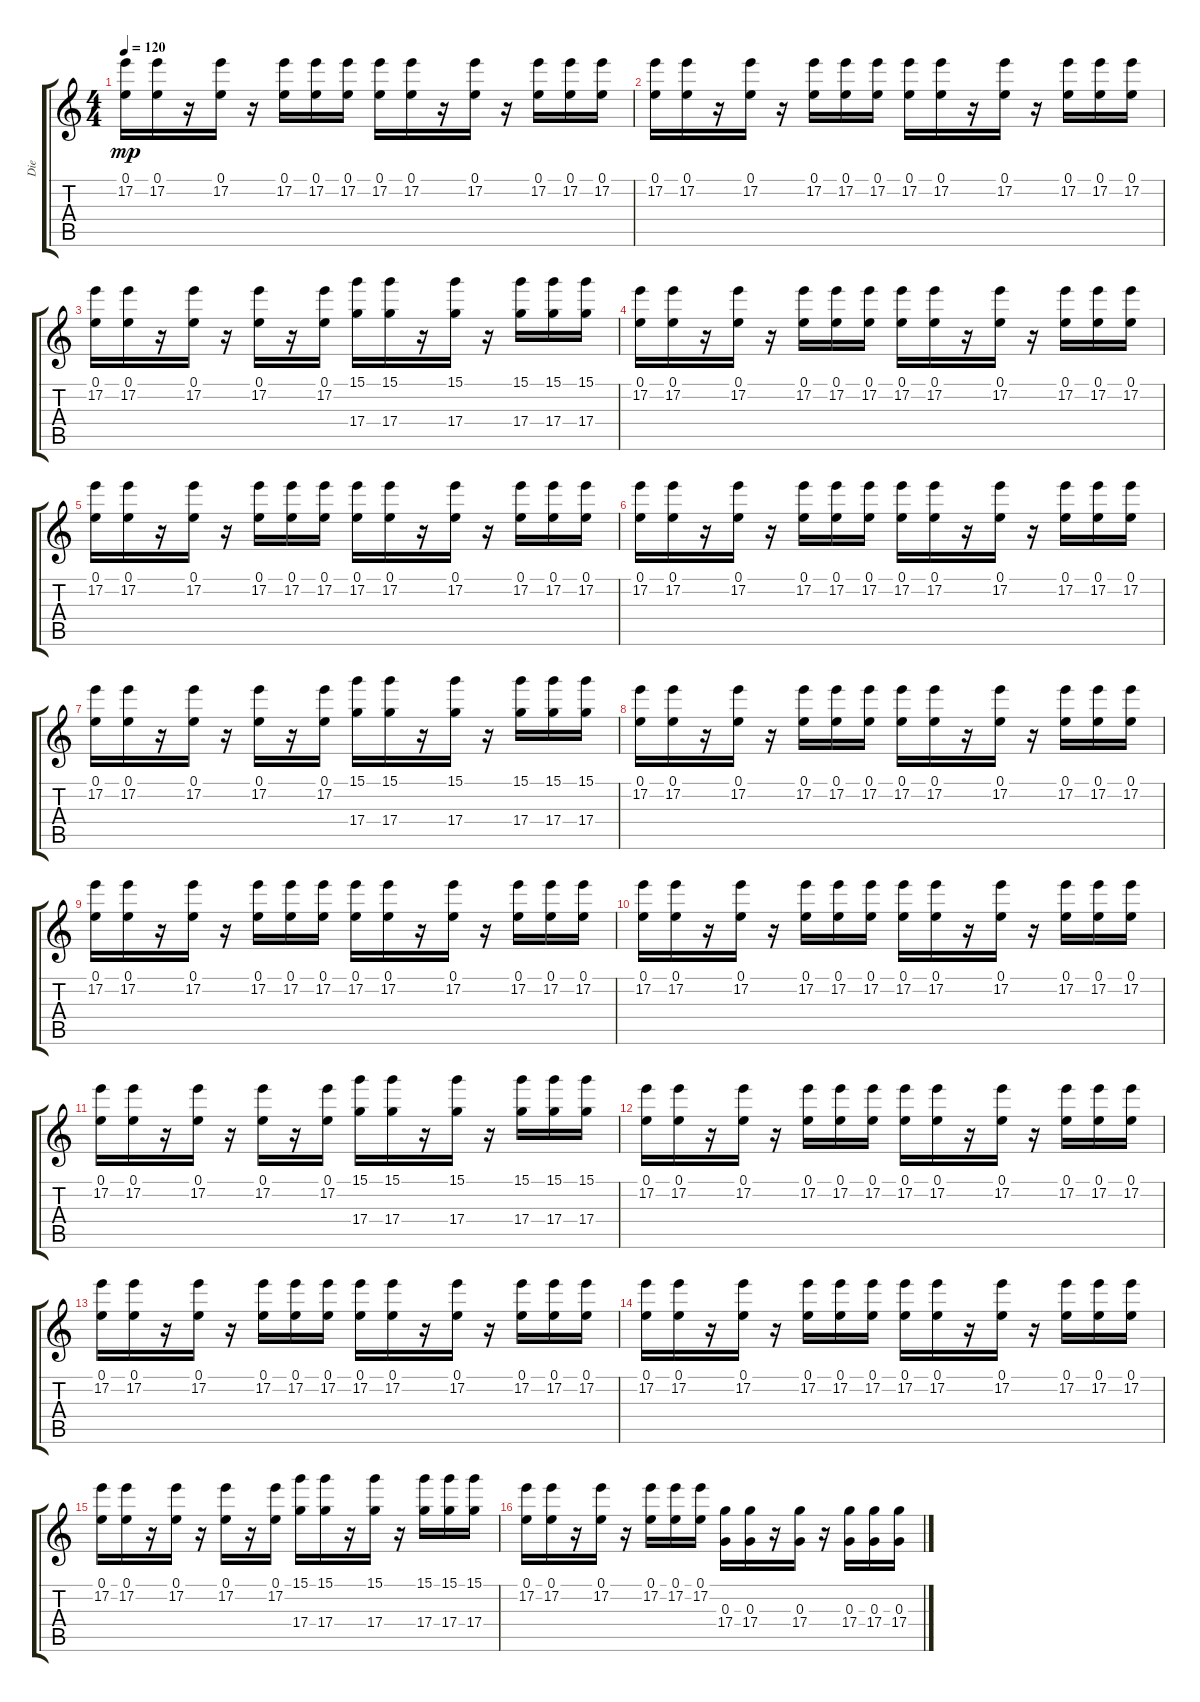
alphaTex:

\track ("Die" "Die") {instrument electricguitarclean}
\staff {score tabs}
\tuning (E4 B3 G3 D3 A2 E2) {hide}
\ts (4 4)
\tempo 120
\clef g2
\ks c
(0.1 17.2).16{dy mp} (0.1 17.2).16 r.16 (0.1 17.2).16 r.16 (0.1 17.2).16 (0.1 17.2).16 (0.1 17.2).16 (0.1 17.2).16 (0.1 17.2).16 r.16 (0.1 17.2).16 r.16 (0.1 17.2).16 (0.1 17.2).16 (0.1 17.2).16 |
(0.1 17.2).16 (0.1 17.2).16 r.16 (0.1 17.2).16 r.16 (0.1 17.2).16 (0.1 17.2).16 (0.1 17.2).16 (0.1 17.2).16 (0.1 17.2).16 r.16 (0.1 17.2).16 r.16 (0.1 17.2).16 (0.1 17.2).16 (0.1 17.2).16 |
(0.1 17.2).16 (0.1 17.2).16 r.16 (0.1 17.2).16 r.16 (0.1 17.2).16 r.16 (0.1 17.2).16 (15.1 17.4).16 (15.1 17.4).16 r.16 (15.1 17.4).16 r.16 (15.1 17.4).16 (15.1 17.4).16 (15.1 17.4).16 |
(0.1 17.2).16 (0.1 17.2).16 r.16 (0.1 17.2).16 r.16 (0.1 17.2).16 (0.1 17.2).16 (0.1 17.2).16 (0.1 17.2).16 (0.1 17.2).16 r.16 (0.1 17.2).16 r.16 (0.1 17.2).16 (0.1 17.2).16 (0.1 17.2).16 |
(0.1 17.2).16 (0.1 17.2).16 r.16 (0.1 17.2).16 r.16 (0.1 17.2).16 (0.1 17.2).16 (0.1 17.2).16 (0.1 17.2).16 (0.1 17.2).16 r.16 (0.1 17.2).16 r.16 (0.1 17.2).16 (0.1 17.2).16 (0.1 17.2).16 |
(0.1 17.2).16 (0.1 17.2).16 r.16 (0.1 17.2).16 r.16 (0.1 17.2).16 (0.1 17.2).16 (0.1 17.2).16 (0.1 17.2).16 (0.1 17.2).16 r.16 (0.1 17.2).16 r.16 (0.1 17.2).16 (0.1 17.2).16 (0.1 17.2).16 |
(0.1 17.2).16 (0.1 17.2).16 r.16 (0.1 17.2).16 r.16 (0.1 17.2).16 r.16 (0.1 17.2).16 (15.1 17.4).16 (15.1 17.4).16 r.16 (15.1 17.4).16 r.16 (15.1 17.4).16 (15.1 17.4).16 (15.1 17.4).16 |
(0.1 17.2).16 (0.1 17.2).16 r.16 (0.1 17.2).16 r.16 (0.1 17.2).16 (0.1 17.2).16 (0.1 17.2).16 (0.1 17.2).16 (0.1 17.2).16 r.16 (0.1 17.2).16 r.16 (0.1 17.2).16 (0.1 17.2).16 (0.1 17.2).16 |
(0.1 17.2).16 (0.1 17.2).16 r.16 (0.1 17.2).16 r.16 (0.1 17.2).16 (0.1 17.2).16 (0.1 17.2).16 (0.1 17.2).16 (0.1 17.2).16 r.16 (0.1 17.2).16 r.16 (0.1 17.2).16 (0.1 17.2).16 (0.1 17.2).16 |
(0.1 17.2).16 (0.1 17.2).16 r.16 (0.1 17.2).16 r.16 (0.1 17.2).16 (0.1 17.2).16 (0.1 17.2).16 (0.1 17.2).16 (0.1 17.2).16 r.16 (0.1 17.2).16 r.16 (0.1 17.2).16 (0.1 17.2).16 (0.1 17.2).16 |
(0.1 17.2).16 (0.1 17.2).16 r.16 (0.1 17.2).16 r.16 (0.1 17.2).16 r.16 (0.1 17.2).16 (15.1 17.4).16 (15.1 17.4).16 r.16 (15.1 17.4).16 r.16 (15.1 17.4).16 (15.1 17.4).16 (15.1 17.4).16 |
(0.1 17.2).16 (0.1 17.2).16 r.16 (0.1 17.2).16 r.16 (0.1 17.2).16 (0.1 17.2).16 (0.1 17.2).16 (0.1 17.2).16 (0.1 17.2).16 r.16 (0.1 17.2).16 r.16 (0.1 17.2).16 (0.1 17.2).16 (0.1 17.2).16 |
(0.1 17.2).16 (0.1 17.2).16 r.16 (0.1 17.2).16 r.16 (0.1 17.2).16 (0.1 17.2).16 (0.1 17.2).16 (0.1 17.2).16 (0.1 17.2).16 r.16 (0.1 17.2).16 r.16 (0.1 17.2).16 (0.1 17.2).16 (0.1 17.2).16 |
(0.1 17.2).16 (0.1 17.2).16 r.16 (0.1 17.2).16 r.16 (0.1 17.2).16 (0.1 17.2).16 (0.1 17.2).16 (0.1 17.2).16 (0.1 17.2).16 r.16 (0.1 17.2).16 r.16 (0.1 17.2).16 (0.1 17.2).16 (0.1 17.2).16 |
(0.1 17.2).16 (0.1 17.2).16 r.16 (0.1 17.2).16 r.16 (0.1 17.2).16 r.16 (0.1 17.2).16 (15.1 17.4).16 (15.1 17.4).16 r.16 (15.1 17.4).16 r.16 (15.1 17.4).16 (15.1 17.4).16 (15.1 17.4).16 |
(0.1 17.2).16 (0.1 17.2).16 r.16 (0.1 17.2).16 r.16 (0.1 17.2).16 (0.1 17.2).16 (0.1 17.2).16 (0.3 17.4).16 (0.3 17.4).16 r.16 (0.3 17.4).16 r.16 (0.3 17.4).16 (0.3 17.4).16 (0.3 17.4).16
